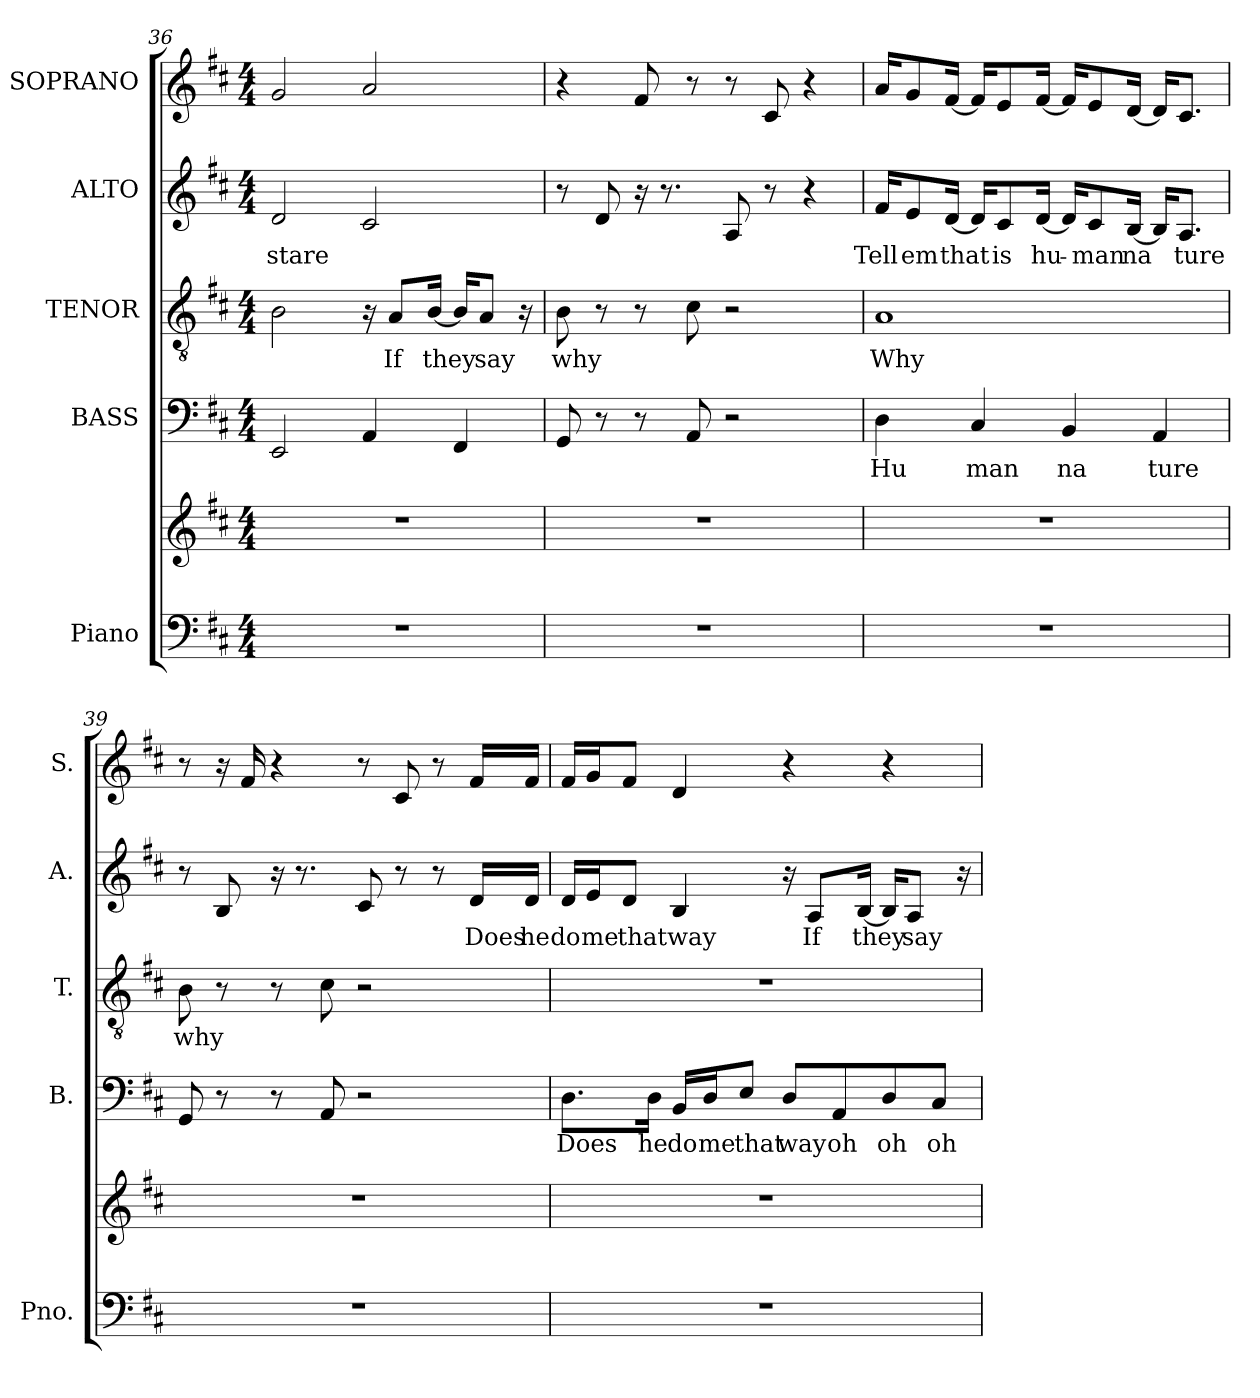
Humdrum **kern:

**kern	**kern	**kern	**text	**kern	**text	**kern	**text	**kern
*part5	*part5	*part4	*part4	*part3	*part3	*part2	*part2	*part1
*staff6	*staff5	*staff4	*staff4	*staff3	*staff3	*staff2	*staff2	*staff1
*I"Piano	*	*I"BASS	*	*I"TENOR	*	*I"ALTO	*	*I"SOPRANO
*I'Pno.	*	*I'B.	*	*I'T.	*	*I'A.	*	*I'S.
*clefF4	*clefG2	*clefF4	*	*clefGv2	*	*clefG2	*	*clefG2
*	*	*	*	*ITrd7c12	*	*	*	*
*k[f#c#]	*k[f#c#]	*k[f#c#]	*	*k[f#c#]	*	*k[f#c#]	*	*k[f#c#]
*D:	*D:	*D:	*	*D:	*	*D:	*	*D:
*M4/4	*M4/4	*M4/4	*	*M4/4	*	*M4/4	*	*M4/4
=36	=36	=36	=36	=36	=36	=36	=36	=36
!	!	!	!	!	!	!	!LO:LY:b:color=#000000	!
1r	1r	2EEi/	.	2BBi\	.	2di/	stare	2gi/
.	.	4AAi/	.	16r	.	2c#i/	.	2ai/
!	!	!	!	!	!LO:LY:b:color=#000000	!	!	!
.	.	.	.	8AAi/L	If	.	.	.
!	!	!	!	!	!LO:LY:b:color=#000000	!	!	!
.	.	.	.	[16BBi/Jk	they	.	.	.
.	.	4FF#i/	.	16BBi/KL]	.	.	.	.
!	!	!	!	!	!LO:LY:b:color=#000000	!	!	!
.	.	.	.	8AAi/J	say	.	.	.
.	.	.	.	16r	.	.	.	.
=37	=37	=37	=37	=37	=37	=37	=37	=37
!	!	!	!	!	!LO:LY:b:color=#000000	!	!	!
1r	1r	8GGi/	.	8BBi\	why	8r	.	4r
.	.	8r	.	8r	.	8di/	.	.
.	.	8r	.	8r	.	16r	.	8f#i/
.	.	.	.	.	.	8.r	.	.
.	.	8AAi/	.	8C#i\	.	.	.	8r
.	.	2r	.	2r	.	8Ai/	.	8r
.	.	.	.	.	.	8r	.	8c#i/
.	.	.	.	.	.	4r	.	4r
=38	=38	=38	=38	=38	=38	=38	=38	=38
!	!	!	!LO:LY:b:color=#000000	!	!	!	!	!
!	!	!	!	!	!LO:LY:b:color=#000000	!	!	!
!	!	!	!	!	!	!	!LO:LY:b:color=#000000	!
1r	1r	4Di\	Hu	1AAi	Why	16f#i/KL	Tell	16ai/KL
!	!	!	!	!	!	!	!LO:LY:b:color=#000000	!
.	.	.	.	.	.	8ei/	em	8gi/
!	!	!	!	!	!	!	!LO:LY:b:color=#000000	!
.	.	.	.	.	.	[16di/Jk	that	[16f#i/Jk
!	!	!	!LO:LY:b:color=#000000	!	!	!	!	!
.	.	4C#i/	man	.	.	16di/KL]	.	16f#i/KL]
!	!	!	!	!	!	!	!LO:LY:b:color=#000000	!
.	.	.	.	.	.	8c#i/	is	8ei/
!	!	!	!	!	!	!	!LO:LY:b:color=#000000	!
.	.	.	.	.	.	[16di/Jk	hu-	[16f#i/Jk
!	!	!	!LO:LY:b:color=#000000	!	!	!	!	!
.	.	4BBi/	na	.	.	16di/KL]	.	16f#i/KL]
!	!	!	!	!	!	!	!LO:LY:b:color=#000000	!
.	.	.	.	.	.	8c#i/	-man	8ei/
!	!	!	!	!	!	!	!LO:LY:b:color=#000000	!
.	.	.	.	.	.	[16Bi/Jk	na	[16di/Jk
!	!	!	!LO:LY:b:color=#000000	!	!	!	!	!
.	.	4AAi/	ture	.	.	16Bi/KL]	.	16di/KL]
!	!	!	!	!	!	!	!LO:LY:b:color=#000000	!
.	.	.	.	.	.	8.Ai/J	ture	8.c#i/J
!!LO:PB:g=z
=39	=39	=39	=39	=39	=39	=39	=39	=39
!	!	!	!	!	!LO:LY:b:color=#000000	!	!	!
1r	1r	8GGi/	.	8BBi\	why	8r	.	8r
.	.	8r	.	8r	.	8Bi/	.	16r
.	.	.	.	.	.	.	.	16f#i/
.	.	8r	.	8r	.	16r	.	4r
.	.	.	.	.	.	8.r	.	.
.	.	8AAi/	.	8C#i\	.	.	.	.
.	.	2r	.	2r	.	8c#i/	.	8r
.	.	.	.	.	.	8r	.	8c#i/
.	.	.	.	.	.	8r	.	8r
!	!	!	!	!	!	!	!LO:LY:b:color=#000000	!
.	.	.	.	.	.	16di/LL	Does	16f#i/LL
!	!	!	!	!	!	!	!LO:LY:b:color=#000000	!
.	.	.	.	.	.	16di/JJ	he	16f#i/JJ
=40	=40	=40	=40	=40	=40	=40	=40	=40
!	!	!	!LO:LY:b:color=#000000	!	!	!	!	!
!	!	!	!	!	!	!	!LO:LY:b:color=#000000	!
1r	1r	8.Di\L	Does	1r	.	16di/LL	do	16f#i/LL
!	!	!	!	!	!	!	!LO:LY:b:color=#000000	!
.	.	.	.	.	.	16ei/J	me	16gi/J
!	!	!	!	!	!	!	!LO:LY:b:color=#000000	!
.	.	.	.	.	.	8di/J	that	8f#i/J
!	!	!	!LO:LY:b:color=#000000	!	!	!	!	!
.	.	16Di\Jk	he	.	.	.	.	.
!	!	!	!LO:LY:b:color=#000000	!	!	!	!	!
!	!	!	!	!	!	!	!LO:LY:b:color=#000000	!
.	.	16BBi/LL	do	.	.	4Bi/	way	4di/
!	!	!	!LO:LY:b:color=#000000	!	!	!	!	!
.	.	16Di/J	me	.	.	.	.	.
!	!	!	!LO:LY:b:color=#000000	!	!	!	!	!
.	.	8Ei/J	that	.	.	.	.	.
!	!	!	!LO:LY:b:color=#000000	!	!	!	!	!
.	.	8Di/L	way	.	.	16r	.	4r
!	!	!	!	!	!	!	!LO:LY:b:color=#000000	!
.	.	.	.	.	.	8Ai/L	If	.
!	!	!	!LO:LY:b:color=#000000	!	!	!	!	!
.	.	8AAi/	oh	.	.	.	.	.
!	!	!	!	!	!	!	!LO:LY:b:color=#000000	!
.	.	.	.	.	.	[16Bi/Jk	they	.
!	!	!	!LO:LY:b:color=#000000	!	!	!	!	!
.	.	8Di/	oh	.	.	16Bi/KL]	.	4r
!	!	!	!	!	!	!	!LO:LY:b:color=#000000	!
.	.	.	.	.	.	8Ai/J	say	.
!	!	!	!LO:LY:b:color=#000000	!	!	!	!	!
.	.	8C#i/J	oh	.	.	.	.	.
.	.	.	.	.	.	16r	.	.
=	=	=	=	=	=	=	=	=
*-	*-	*-	*-	*-	*-	*-	*-	*-
